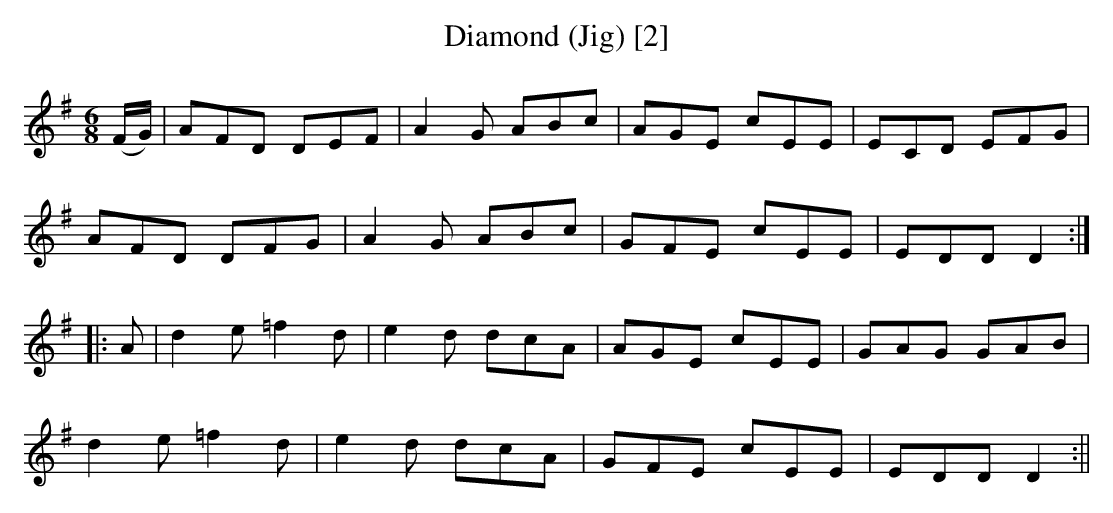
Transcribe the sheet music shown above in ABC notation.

X:1
T:Diamond (Jig) [2]
M:6/8
L:1/8
K:Dmix
(F/G/) | AFD DEF | A2G ABc | AGE cEE | ECD EFG |
AFD DFG | A2G ABc | GFE cEE | EDD D2 :|
|: A | d2e =f2d | e2d dcA | AGE cEE | GAG GAB |
d2e =f2d | e2d dcA | GFE cEE | EDD D2 :||
